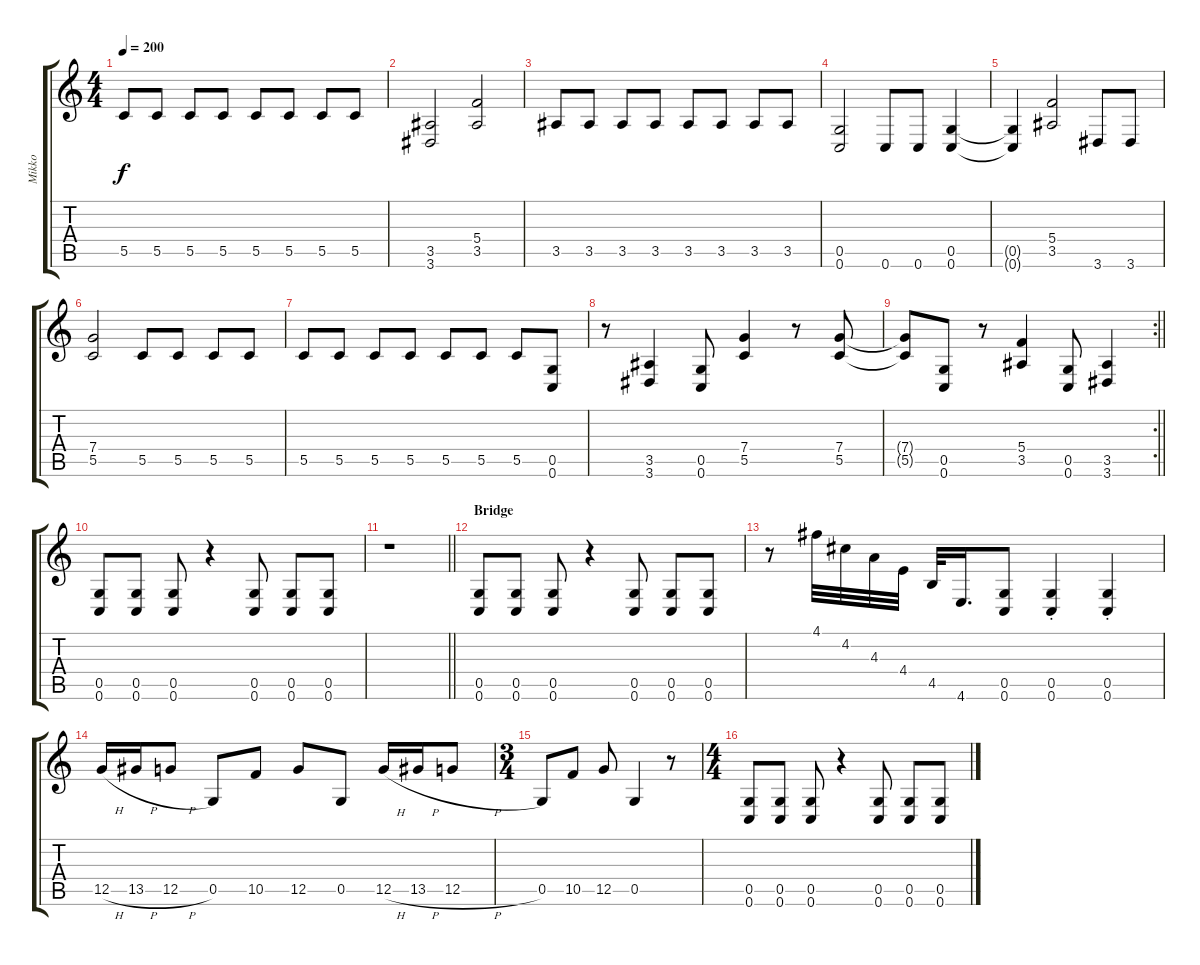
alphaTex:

\track ("Mikko" "Mikko") {instrument distortionguitar}
\staff {score tabs}
\tuning (D4 A3 F3 C3 G2 C2) {hide}
\ts (4 4)
\tempo 200
\clef g2
\ks c
5.5.8{dy f} 5.5.8 5.5.8 5.5.8 5.5.8 5.5.8 5.5.8 5.5.8 |
(3.5 3.6).2 (5.4 3.5).2 |
3.5.8 3.5.8 3.5.8 3.5.8 3.5.8 3.5.8 3.5.8 3.5.8 |
(0.5 0.6).2 0.6.8 0.6.8 (0.5 0.6).4 |
(0.5{t} 0.6{t}).4 (5.4 3.5).2 3.6.8 3.6.8 |
(7.4 5.5).2 5.5.8 5.5.8 5.5.8 5.5.8 |
5.5.8 5.5.8 5.5.8 5.5.8 5.5.8 5.5.8 5.5.8 (0.5 0.6).8 |
r.8 (3.5 3.6).4 (0.5 0.6).8 (7.4 5.5).4 r.8 (7.4 5.5).8 |
\rc 2
\barLineRight lightlight
(7.4{t} 5.5{t}).8 (0.5 0.6).8 r.8 (5.4 3.5).4 (0.5 0.6).8 (3.5 3.6).4 |
(0.5 0.6).8 (0.5 0.6).8 (0.5 0.6).8 r.4 (0.5 0.6).8 (0.5 0.6).8 (0.5 0.6).8 |
\barLineRight lightlight
r.1 |
\section ("" "Bridge")
(0.5 0.6).8 (0.5 0.6).8 (0.5 0.6).8 r.4 (0.5 0.6).8 (0.5 0.6).8 (0.5 0.6).8 |
r.8 4.1.32{instrument guitarharmonics} 4.2.32 4.3.32 4.4.32 4.5.32 4.6.16{d} (0.5 0.6).8{instrument distortionguitar} (0.5{st} 0.6{st}).4 (0.5{st} 0.6{st}).4 |
12.5{h}.16 13.5{h}.16 12.5{h}.8 0.5.8 10.5.8 12.5.8 0.5.8 12.5{h}.16 13.5{h}.16 12.5{h}.8 |
\ts (3 4)
0.5.8 10.5.8 12.5.8 0.5.4 r.8 |
\ts (4 4)
(0.5 0.6).8 (0.5 0.6).8 (0.5 0.6).8 r.4 (0.5 0.6).8 (0.5 0.6).8 (0.5 0.6).8
